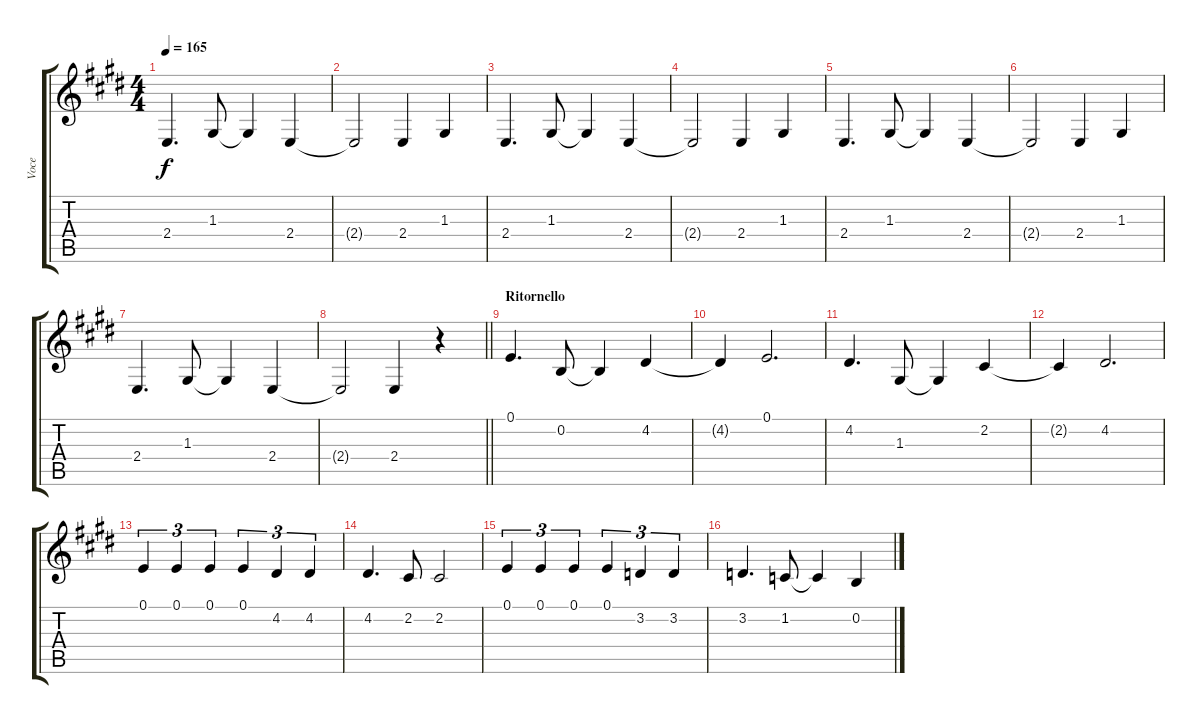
\track ("Voce" "Voce") {instrument synthvoice}
\staff {score tabs}
\tuning (E4 B3 G3 D3 A2 E2) {hide}
\ts (4 4)
\tempo 165
\clef g2
\ks e
2.4.4{d dy f} 1.3.8 1.3{t}.4 2.4.4 |
2.4{t}.2 2.4.4 1.3.4 |
2.4.4{d} 1.3.8 1.3{t}.4 2.4.4 |
2.4{t}.2 2.4.4 1.3.4 |
2.4.4{d} 1.3.8 1.3{t}.4 2.4.4 |
2.4{t}.2 2.4.4 1.3.4 |
2.4.4{d} 1.3.8 1.3{t}.4 2.4.4 |
\barLineRight lightlight
2.4{t}.2 2.4.4 r.4 |
\section ("" "Ritornello")
0.1.4{d} 0.2.8 0.2{t}.4 4.2.4 |
4.2{t}.4 0.1.2{d} |
4.2.4{d} 1.3.8 1.3{t}.4 2.2.4 |
2.2{t}.4 4.2.2{d} |
0.1.4{tu (3 2)} 0.1.4{tu (3 2)} 0.1.4{tu (3 2)} 0.1.4{tu (3 2)} 4.2.4{tu (3 2)} 4.2.4{tu (3 2)} |
4.2.4{d} 2.2.8 2.2.2 |
0.1.4{tu (3 2)} 0.1.4{tu (3 2)} 0.1.4{tu (3 2)} 0.1.4{tu (3 2)} 3.2.4{tu (3 2)} 3.2.4{tu (3 2)} |
3.2.4{d} 1.2.8 1.2{t}.4 0.2.4
